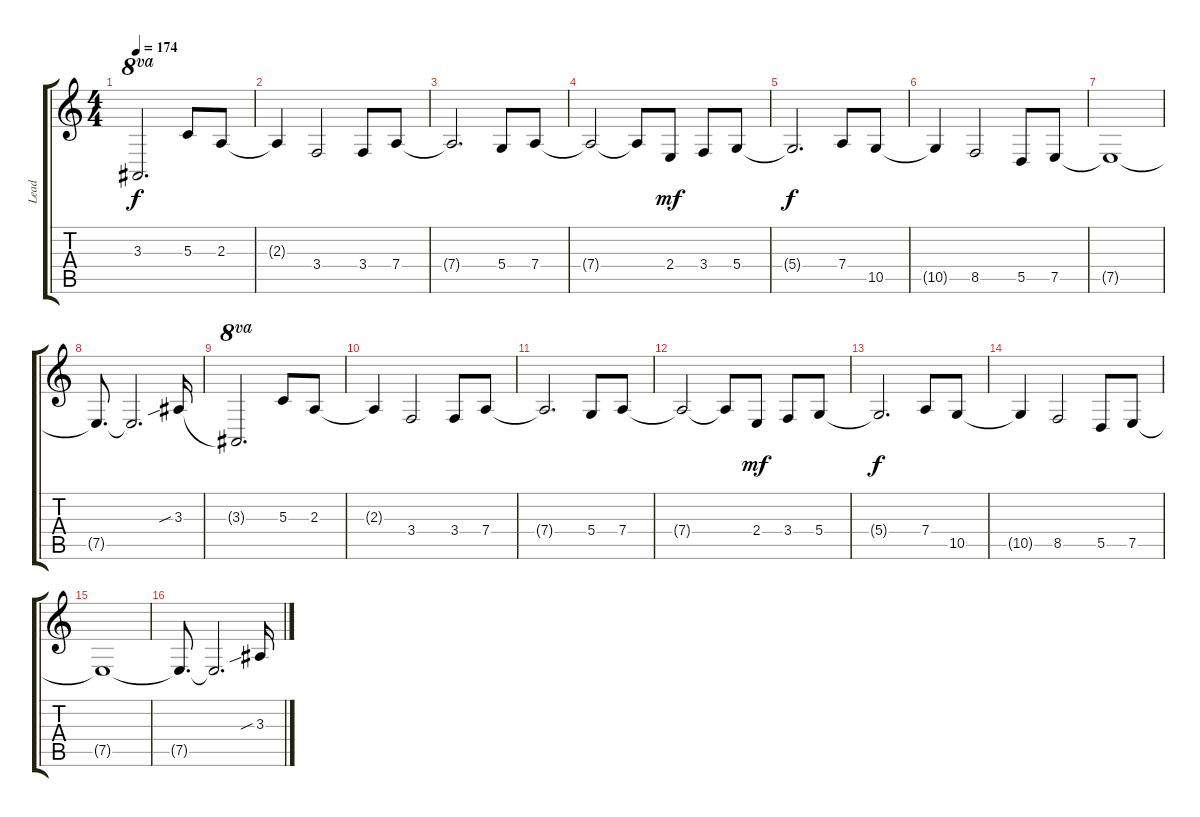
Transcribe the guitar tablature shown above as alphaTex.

\track ("Lead" "Lead") {instrument lead1square}
\staff {score tabs}
\tuning (E4 B3 G3 D3 A2 E2) {hide}
\ts (4 4)
\tempo 174
\clef g2
\ks c
3.3{t}.2{d ot 8va dy f} 5.3.8 2.3.8 |
2.3{t}.4 3.4.2 3.4.8 7.4.8 |
7.4{t}.2{d} 5.4.8 7.4.8 |
7.4{t}.2 7.4{t}.8 2.4.8{dy mf} 3.4.8 5.4.8 |
5.4{t}.2{d dy f} 7.4.8 10.5.8 |
10.5{t}.4 8.5.2 5.5.8 7.5.8 |
7.5{t}.1 |
7.5{t}.8{d} 7.5{t}.2{d} 3.3{sib}.16 |
3.3{t}.2{d ot 8va} 5.3.8 2.3.8 |
2.3{t}.4 3.4.2 3.4.8 7.4.8 |
7.4{t}.2{d} 5.4.8 7.4.8 |
7.4{t}.2 7.4{t}.8 2.4.8{dy mf} 3.4.8 5.4.8 |
5.4{t}.2{d dy f} 7.4.8 10.5.8 |
10.5{t}.4 8.5.2 5.5.8 7.5.8 |
7.5{t}.1 |
7.5{t}.8{d} 7.5{t}.2{d} 3.3{sib}.16
